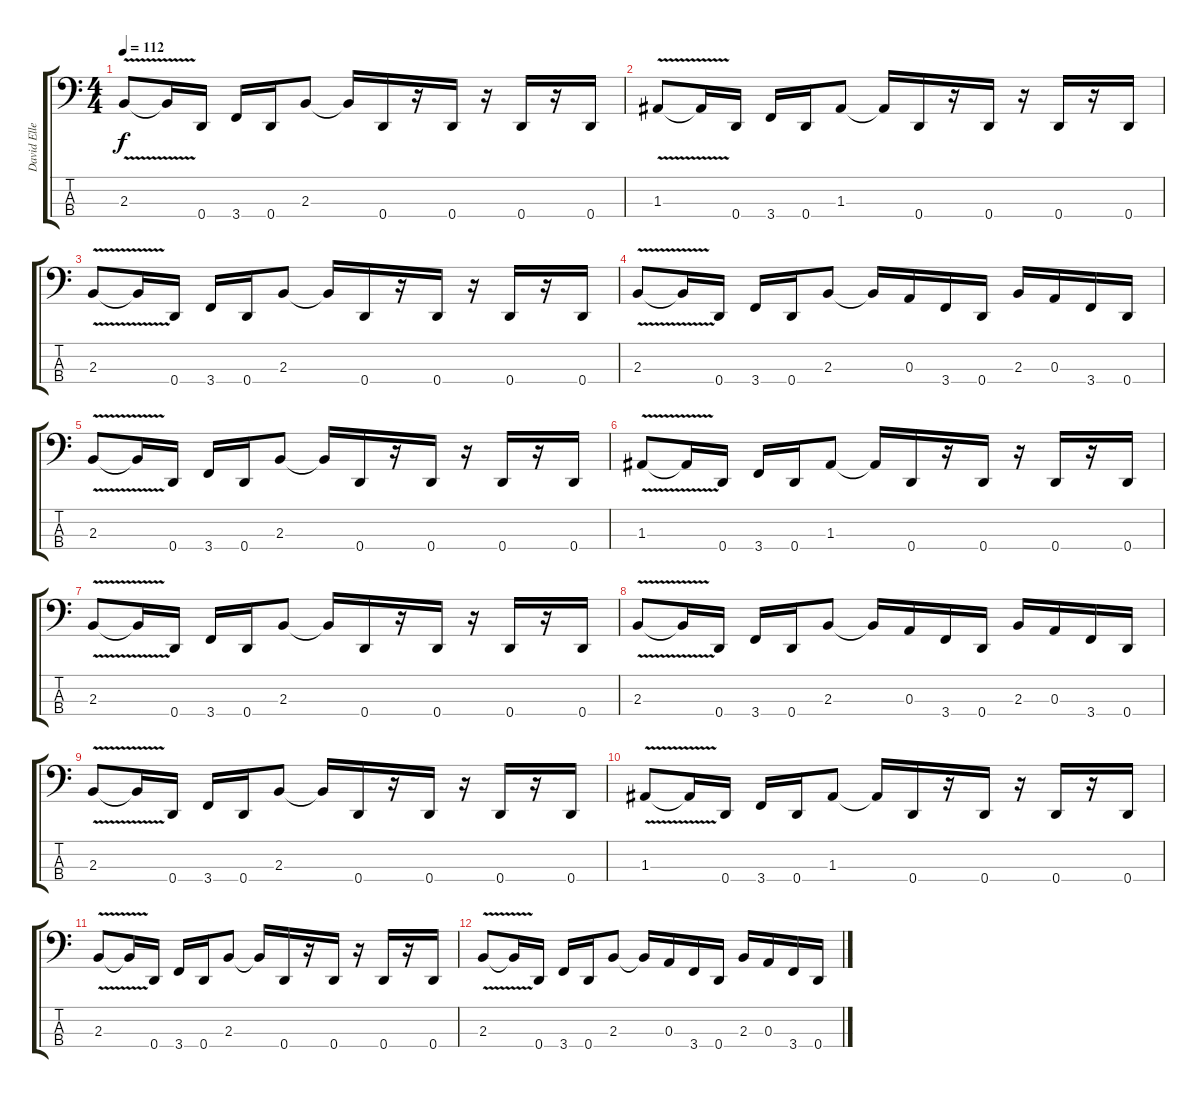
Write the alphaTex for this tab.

\track ("David Ellefson" "David Elle") {instrument electricbasspick}
\staff {score tabs}
\tuning (G2 D2 A1 D1) {hide}
\ts (4 4)
\tempo 112
\clef f4
\ks c
2.3{v}.8{dy f} 2.3{t}.16 0.4.16 3.4.16 0.4.16 2.3.8 2.3{t}.16 0.4.16 r.16 0.4.16 r.16 0.4.16 r.16 0.4.16 |
1.3{v}.8 1.3{t}.16 0.4.16 3.4.16 0.4.16 1.3.8 1.3{t}.16 0.4.16 r.16 0.4.16 r.16 0.4.16 r.16 0.4.16 |
2.3{v}.8 2.3{t}.16 0.4.16 3.4.16 0.4.16 2.3.8 2.3{t}.16 0.4.16 r.16 0.4.16 r.16 0.4.16 r.16 0.4.16 |
2.3{v}.8 2.3{t}.16 0.4.16 3.4.16 0.4.16 2.3.8 2.3{t}.16 0.3.16 3.4.16 0.4.16 2.3.16 0.3.16 3.4.16 0.4.16 |
2.3{v}.8 2.3{t}.16 0.4.16 3.4.16 0.4.16 2.3.8 2.3{t}.16 0.4.16 r.16 0.4.16 r.16 0.4.16 r.16 0.4.16 |
1.3{v}.8 1.3{t}.16 0.4.16 3.4.16 0.4.16 1.3.8 1.3{t}.16 0.4.16 r.16 0.4.16 r.16 0.4.16 r.16 0.4.16 |
2.3{v}.8 2.3{t}.16 0.4.16 3.4.16 0.4.16 2.3.8 2.3{t}.16 0.4.16 r.16 0.4.16 r.16 0.4.16 r.16 0.4.16 |
2.3{v}.8 2.3{t}.16 0.4.16 3.4.16 0.4.16 2.3.8 2.3{t}.16 0.3.16 3.4.16 0.4.16 2.3.16 0.3.16 3.4.16 0.4.16 |
2.3{v}.8 2.3{t}.16 0.4.16 3.4.16 0.4.16 2.3.8 2.3{t}.16 0.4.16 r.16 0.4.16 r.16 0.4.16 r.16 0.4.16 |
1.3{v}.8 1.3{t}.16 0.4.16 3.4.16 0.4.16 1.3.8 1.3{t}.16 0.4.16 r.16 0.4.16 r.16 0.4.16 r.16 0.4.16 |
2.3{v}.8 2.3{t}.16 0.4.16 3.4.16 0.4.16 2.3.8 2.3{t}.16 0.4.16 r.16 0.4.16 r.16 0.4.16 r.16 0.4.16 |
2.3{v}.8 2.3{t}.16 0.4.16 3.4.16 0.4.16 2.3.8 2.3{t}.16 0.3.16 3.4.16 0.4.16 2.3.16 0.3.16 3.4.16 0.4.16
